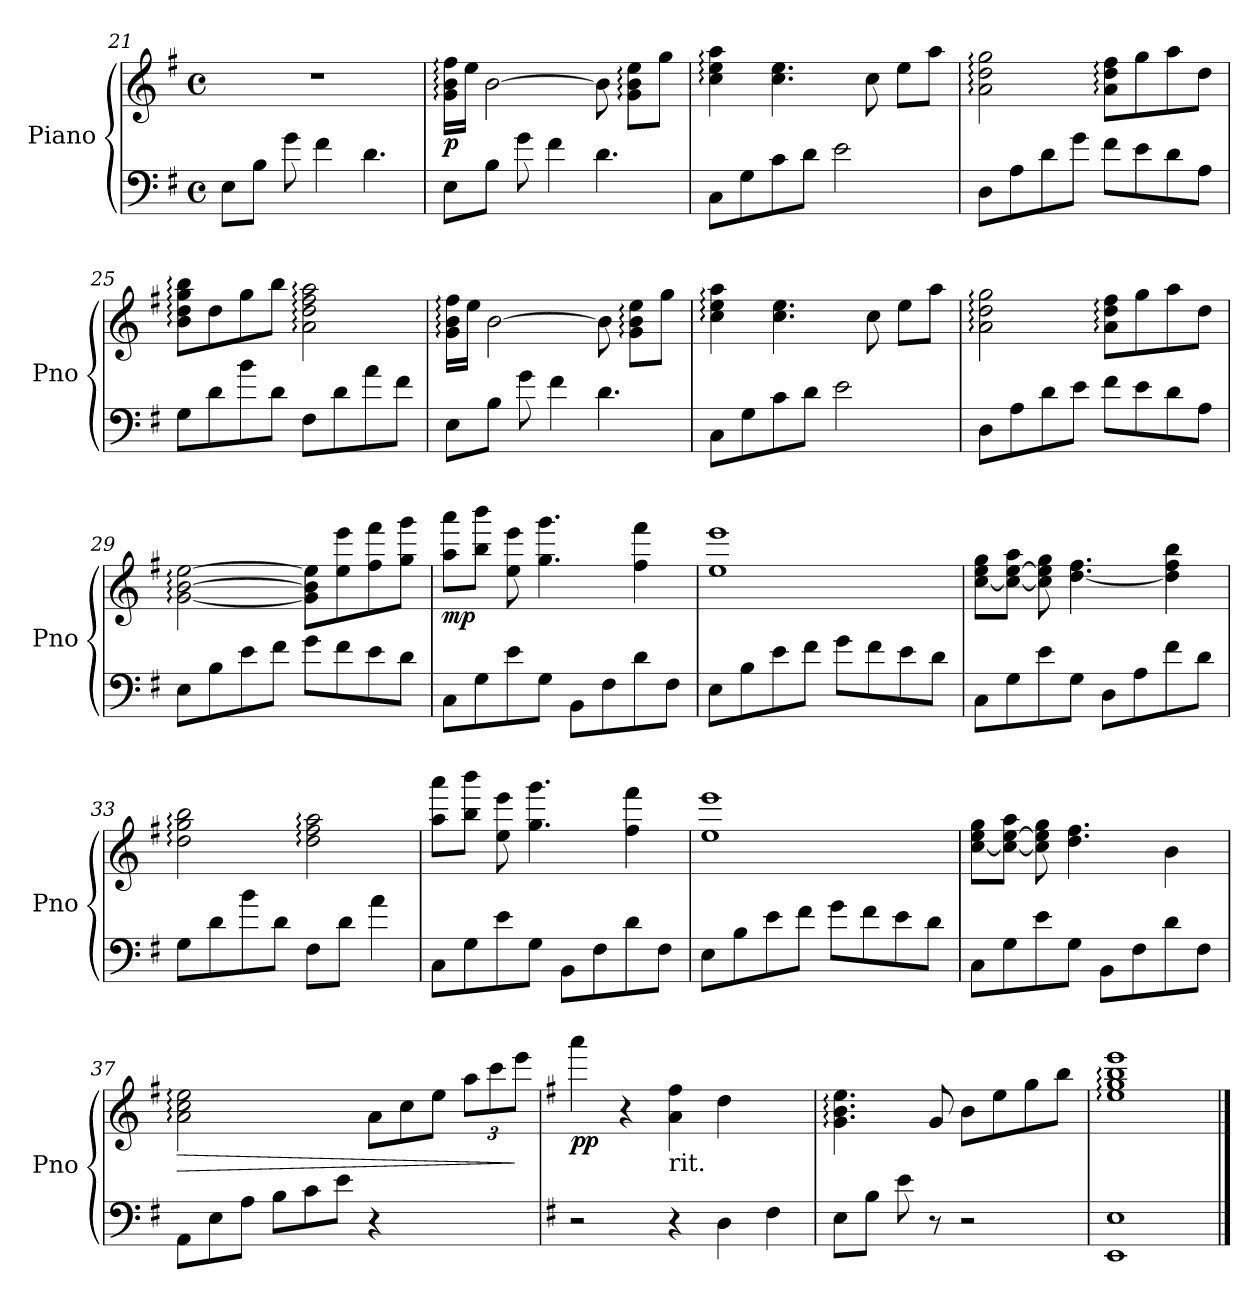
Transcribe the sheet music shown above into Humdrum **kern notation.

**kern	**kern	**dynam
*part1	*part1	*part1
*staff2	*staff1	*staff1/2
*I"Piano	*	*
*I'Pno	*	*
*clefF4	*clefG2	*
*k[f#]	*k[f#]	*
*M4/4	*M4/4	*
*met(c)	*met(c)	*
=21	=21	=21
8E\L	1r	.
8B\J	.	.
8g\	.	.
4f#\	.	.
4.d\	.	.
!!LO:LB:g=z
=22	=22	=22
!	!	!LO:DY:b
8E\L	16g\: 16b\: 16ff#\:LL	p
.	16ee\JJ	.
8B\J	[>2b\	.
8g\	.	.
4f#\	.	.
4.d\	8b\]	.
.	8g\: 8b\: 8ee\:L	.
.	8gg\J	.
=23	=23	=23
8C\L	4cc\: 4ee\: 4aa\:	.
8G\	.	.
8c\	4.cc\ 4.ee\	.
8d\J	.	.
2e\	.	.
.	8cc\	.
.	8ee\L	.
.	8aa\J	.
=24	=24	=24
8D\L	2a\: 2dd\: 2gg\:	.
8A\	.	.
8d\	.	.
8g\J	.	.
8f#\L	8a\: 8dd\: 8ff#\:L	.
8e\	8gg\	.
8d\	8aa\	.
8A\J	8dd\J	.
=25	=25	=25
8G\L	8b\: 8dd\: 8gg\: 8bb\:L	.
8d\	8dd\	.
8b\	8gg\	.
8d\J	8bb\J	.
8F#\L	2a\: 2dd\: 2ff#\: 2aa\:	.
8d\	.	.
8a\	.	.
8f#\J	.	.
!!LO:LB:g=z
=26	=26	=26
8E\L	16g\: 16b\: 16ff#\:KL	.
.	16ee\Jk	.
8B\J	[>2b\	.
8g\	.	.
4f#\	.	.
4.d\	8b\]	.
.	8g\: 8b\: 8ee\:L	.
.	8gg\J	.
=27	=27	=27
8C\L	4cc\: 4ee\: 4aa\:	.
8G\	.	.
8c\	4.cc\ 4.ee\	.
8d\J	.	.
2e\	.	.
.	8cc\	.
.	8ee\L	.
.	8aa\J	.
=28	=28	=28
8D\L	2a\: 2dd\: 2gg\:	.
8A\	.	.
8d\	.	.
8e\J	.	.
8f#\L	8a\: 8dd\: 8ff#\:L	.
8e\	8gg\	.
8d\	8aa\	.
8A\J	8dd\J	.
=29	=29	=29
8E\L	[<2g\: [>2b\: [>2ee\:	.
8B\	.	.
8e\	.	.
8f#\J	.	.
8g\L	8g\] 8b\] 8ee\]L	.
8f#\	8ee\ 8eee\	.
8e\	8ff#\ 8fff#\	.
8d\J	8gg\ 8ggg\J	.
!!LO:LB:g=z
=30	=30	=30
!	!	!LO:DY:b
8C\L	8aa\ 8aaa\L	mp
8G\	8bb\ 8bbb\J	.
8e\	8ee\ 8eee\	.
8G\J	4.gg\ 4.ggg\	.
8BB\L	.	.
8F#\	.	.
8d\	4ff#\ 4fff#\	.
8F#\J	.	.
=31	=31	=31
*	*^	*
8E\L	1eee	1ee	.
8B\	.	.	.
8e\	.	.	.
8f#\J	.	.	.
8g\L	.	.	.
8f#\	.	.	.
8e\	.	.	.
8d\J	.	.	.
*	*v	*v	*
=32	=32	=32
8C\L	[<8cc\ 8ee\ 8gg\L	.
8G\	8cc\_ [>8ee\ 8aa\J	.
8e\	8cc\] 8ee\] 8gg\	.
8G\J	[<4.dd\ 4.ff#\	.
8D\L	.	.
8A\	.	.
8f#\	4dd\] 4ff#\ 4bb\	.
8d\J	.	.
=33	=33	=33
8G\L	2dd\: 2gg\: 2bb\:	.
8d\	.	.
8b\	.	.
8d\J	.	.
8F#\L	2dd\: 2ff#\: 2aa\:	.
8d\J	.	.
4a\	.	.
!!LO:LB:g=z
=34	=34	=34
8C\L	8aa\ 8aaa\L	.
8G\	8bb\ 8bbb\J	.
8e\	8ee\ 8eee\	.
8G\J	4.gg\ 4.ggg\	.
8BB\L	.	.
8F#\	.	.
8d\	4ff#\ 4fff#\	.
8F#\J	.	.
=35	=35	=35
*	*^	*
8E\L	1eee	1ee	.
8B\	.	.	.
8e\	.	.	.
8f#\J	.	.	.
8g\L	.	.	.
8f#\	.	.	.
8e\	.	.	.
8d\J	.	.	.
*	*v	*v	*
=36	=36	=36
8C\L	[<8cc\ 8ee\ 8gg\L	.
8G\	8cc\_< [>8ee\ 8aa\J	.
8e\	8cc\] 8ee\] 8gg\	.
8G\J	4.dd\ 4.ff#\	.
8BB\L	.	.
8F#\	.	.
8d\	4b\	.
8F#\J	.	.
=37	=37	=37
!	!	!LO:HP:b
8AA\L	2a\: 2cc\: 2ee\:	>
8E\	.	.
8A\J	.	.
8B\L	.	.
8c\	4ryy	.
8e\J	.	.
4r	8a\L	.
.	8cc\	.
4.ryy	8ee\J	.
.	12aa\L	.
.	12ccc\	.
.	12eee\J	]
!!LO:PB:g=z
=38	=38	=38
*k[f#]	*k[f#]	*
!	!	!LO:DY:b
2r	4aaa\	pp
.	4r	.
!	!LO:TX:b:t=rit.	!
4r	4a\ 4ff#\	.
4D\	4dd\	.
4F#\	4ryy	.
=39	=39	=39
8E\L	4.g\: 4.b\: 4.ee\:	.
8B\J	.	.
8e\	.	.
8r	8g/	.
2r	8b\L	.
.	8ee\	.
.	8gg\	.
.	8bb\J	.
=40	=40	=40
*^	*^	*
1E	1EE	1eee	1ee: 1gg: 1bb:	.
*v	*v	*	*	*
*	*v	*v	*
==	==	==
*-	*-	*-
